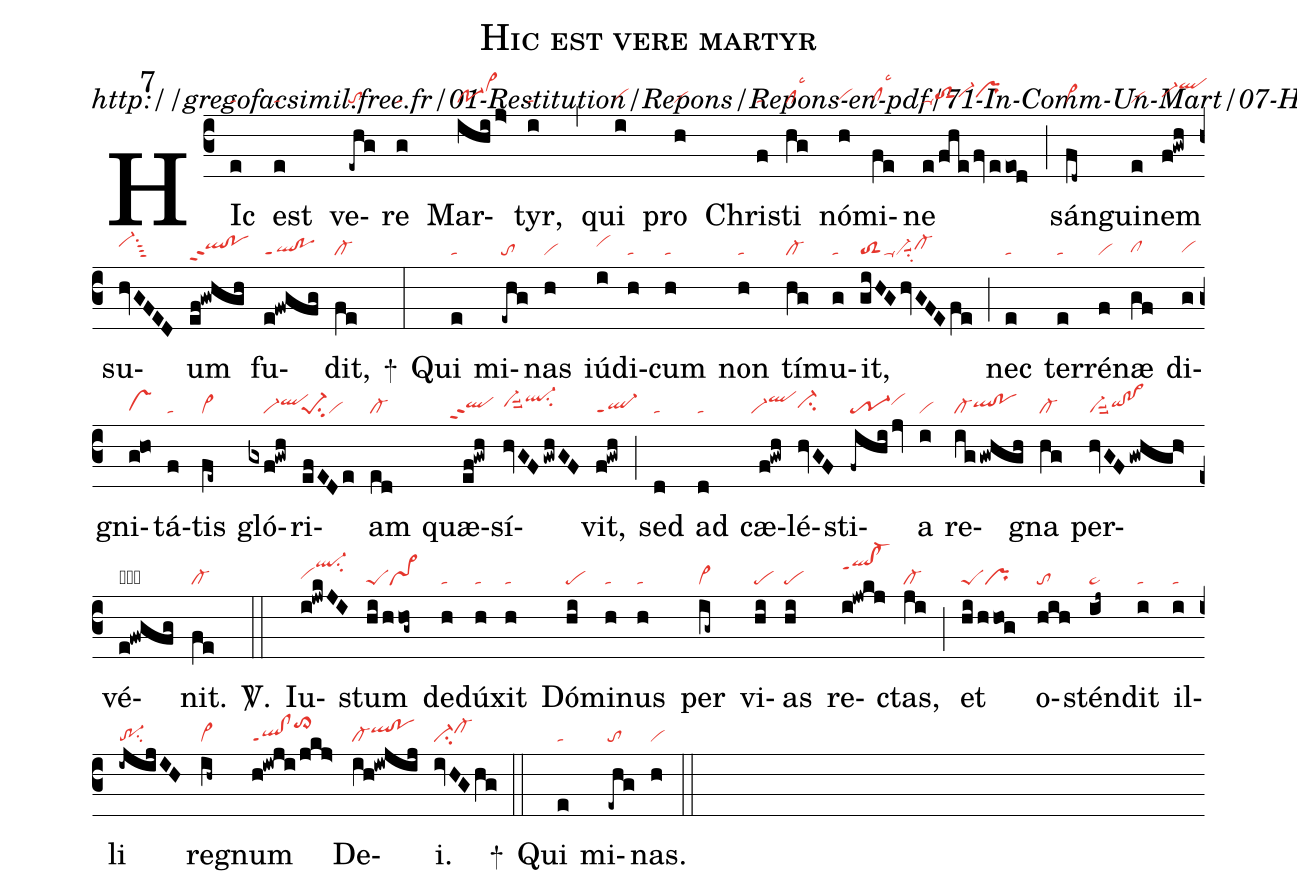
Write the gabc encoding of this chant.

name: Hic est vere martyr;
commentary: http://gregofacsimil.free.fr/01-Restitution/Repons/Repons-en-pdf/71-In-Comm-Un-Mart/07-Hic-est-vere-martyr.pdf;
mode: 7;
nabc-lines: 1;
%%
(c3)
HIc(e|ta) est(e|ta) ve(-ehg|to)re(g|ta) Mar(ihi/j>|po-1vi>hj)tyr,(i|ta) (,)
qui(i|vihg) pro(h|vi) Chri(f|ta)sti(hg|cllsc3) nó(h|vihg)mi(fe|clhglsc3)ne(e/fhe/fveeod|ta-toS2hgvi-hhprhh) (;)
sán(fd~|vi>)gui(e|vi)nem(f!gwh|vi-hhqlhk) su(hvGFED|vi-hisu1sut3)um(ef!gwhgh|qlhh!pohhppt2) fu(e!fwgfg|ql!poppt1)dit,(fe|cl-) +(:)
Qui(e|ta) mi(-ehg|to)nas(h|vi) iú(i|vihi)di(h|ta)cum(h|ta) non(h|ta) tí(hg|cl-)mu(g|ta)it,(giHGhvGFEfe|toS2suu1vi-suu1su2cl-hh) (;)
nec(e|ta) ter(e|ta)ré(f|vi)næ(gf|clhg) di(g|vihg)gni(g!ho|vshg)tá(f|ta)tis(fe~|vi>) gló(gxf!gwh|////vi-qlhi)ri(efEDe|pe-1su2vi)am(ed|cl-) quæ(ef!gwh|```qlhhppt2)sí(hvGFgwhGF|vi-hhsuu2ql-hjsu2)vit,(f!gwh|ql-ppt1) (;)
sed(d|ta) ad(d|ta) cæ(f!gwh|``vi-qlhj)lé(hvGF|ci-hh)sti(-fihi/jv|tr-1vihi)a(i|vi) re(iggwhgh|cl-qlhh!pohh)gna(hg|cl-) per(hvGFgwhgh>|vi-suu2qihh!po>hh)vé(e!fwgfg|qi!po-1ppt1)nit.(fe|cl-) <sp>V/</sp>.(::)
Iu(i!jwkJI|vihhql-hlsu2)stum(hi/hhog~|peSvs>) de(h|ta)dú(h|ta)xit(h|ta) Dó(hi|pe)mi(h|ta)nus(h|ta) per(ig~|vi>) vi(hi|pe)as(hi|pe) re(i!jwkj|qlhk!cl-hkppt1)ctas,(ji|cl-) (;)
et(hi/hhog|peSpr) o(hih|to)stén(ij~|ta>)dit(i|ta) il(i|ta)li(-ijijIH|tr-1su2) re(ih~|vi>)gnum(h!iwji/jkj>|ql!clppt1to>hk) De(ih!iwjij|cl-qlhi!pohi)i.(ivHGhg|ci-cl-hi) +(::)
Qui(e|ta) mi(-ehg|to)nas.(h|vi) (::)
